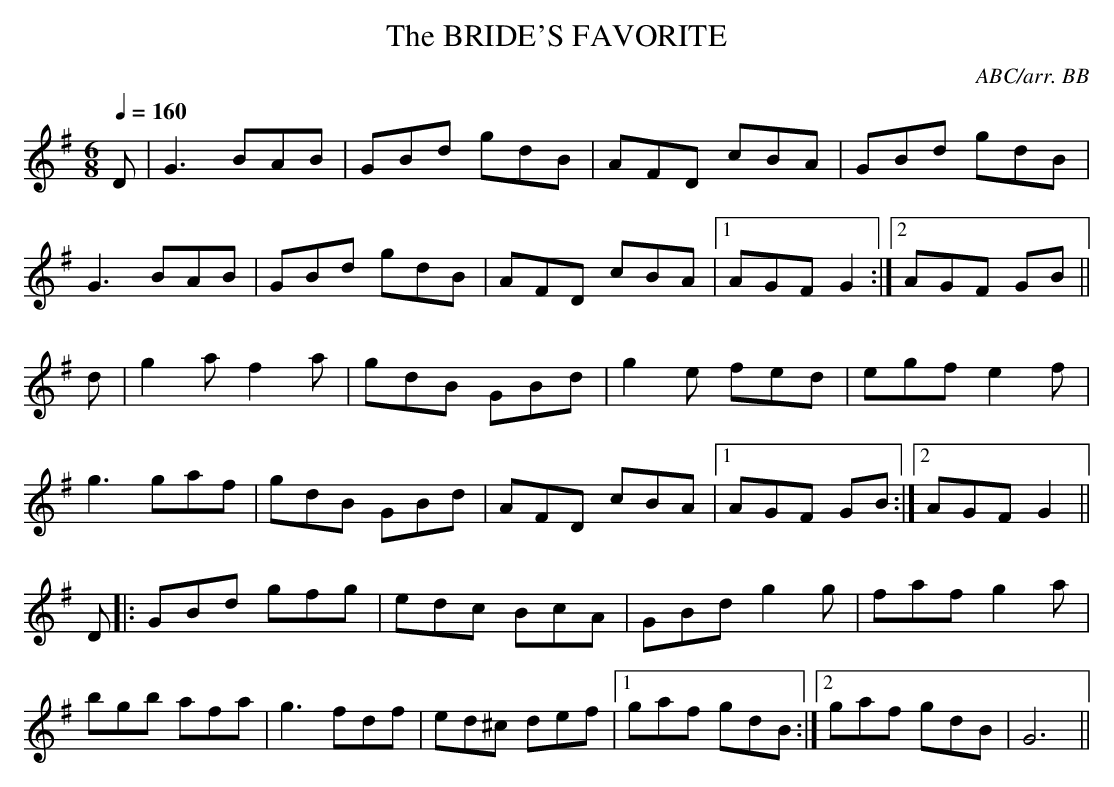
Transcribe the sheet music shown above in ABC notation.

X:1
T:BRIDE'S FAVORITE, The
C:ABC/arr. BB
M:6/8
L:1/8
Q:1/4=160
K:G
D|G3 BAB|GBd gdB|AFD cBA|GBd gdB|
G3 BAB|GBd gdB|AFD cBA|1 AGF G2 :|2 AGF GB||
d|g2a f2a|gdB GBd|g2e fed|egf e2f|
g3 gaf|gdB GBd|AFD cBA|1 AGF GB :|2 AGF G2 ||
D|:GBd gfg|edc BcA|GBd g2g|faf g2a|
bgb afa|g3 fdf|ed^c def|1gaf gdB :|2gaf gdB|G6||
